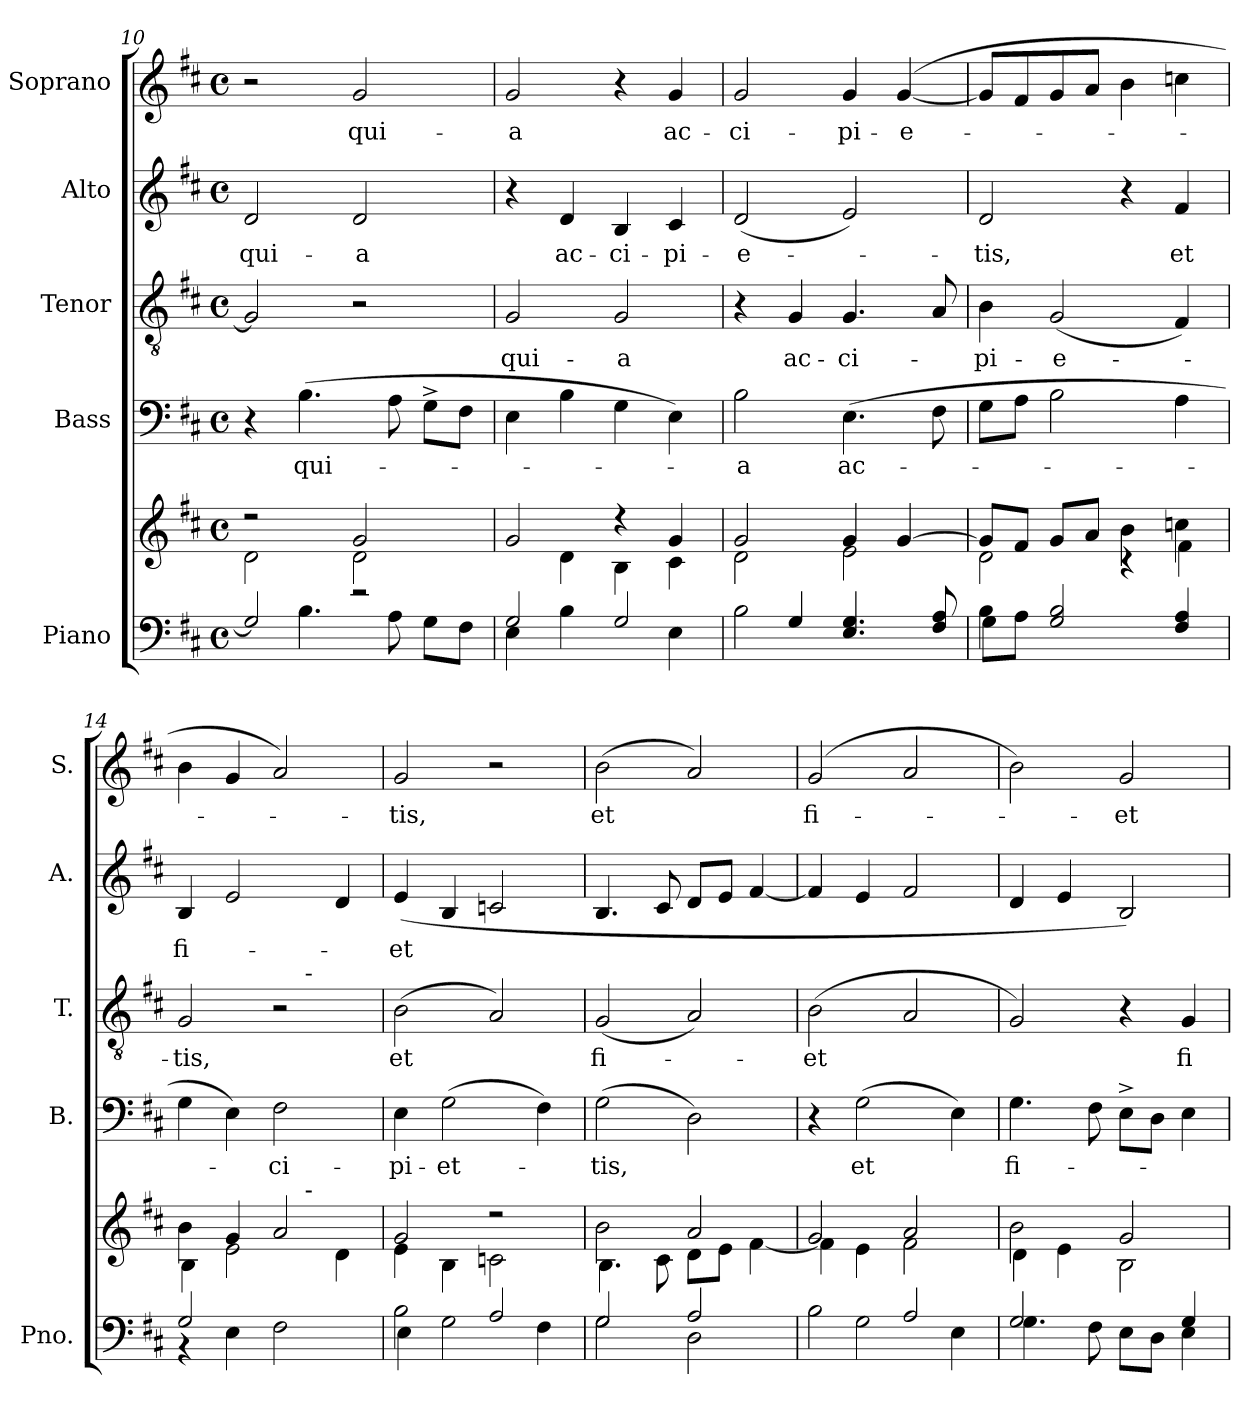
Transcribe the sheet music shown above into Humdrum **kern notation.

**kern	**kern	**kern	**text	**kern	**text	**kern	**text	**kern	**text
*part5	*part5	*part4	*part4	*part3	*part3	*part2	*part2	*part1	*part1
*staff6	*staff5	*staff4	*staff4	*staff3	*staff3	*staff2	*staff2	*staff1	*staff1
*I"Piano	*	*I"Bass	*	*I"Tenor	*	*I"Alto	*	*I"Soprano	*
*I'Pno.	*	*I'B.	*	*I'T.	*	*I'A.	*	*I'S.	*
*clefF4	*clefG2	*clefF4	*	*clefGv2	*	*clefG2	*	*clefG2	*
*k[f#c#]	*k[f#c#]	*k[f#c#]	*	*k[f#c#]	*	*k[f#c#]	*	*k[f#c#]	*
*D:	*D:	*D:	*	*D:	*	*D:	*	*D:	*
*M4/4	*M4/4	*M4/4	*	*M4/4	*	*M4/4	*	*M4/4	*
*met(c)	*met(c)	*met(c)	*	*met(c)	*	*met(c)	*	*met(c)	*
=10	=10	=10	=10	=10	=10	=10	=10	=10	=10
*^	*^	*	*	*	*	*	*	*	*
!	!	!	!	!	!	!	!	!	!LO:LY:b	!	!
2G/]	4ryy	2r	2d\	4r	.	2G/]	.	2d/	qui-	2r	.
!	!	!	!	!	!LO:LY:b	!	!	!	!	!	!
.	4.B\	.	.	(>4.B\	qui-	.	.	.	.	.	.
!	!	!	!	!	!	!	!	!	!LO:LY:b	!	!LO:LY:b
2r	.	2g/	2d\	.	.	2r	.	2d/	-a	2g/	qui-
.	8A\	.	.	8A\	.	.	.	.	.	.	.
.	8G\L	.	.	8G^\L	.	.	.	.	.	.	.
.	8F#\J	.	.	8F#\J	.	.	.	.	.	.	.
=11	=11	=11	=11	=11	=11	=11	=11	=11	=11	=11	=11
!	!	!	!	!	!	!	!LO:LY:b	!	!	!	!LO:LY:b
2G/	4E\	2g/	4ryy	4E\	.	2G/	qui-	4r	.	2g/	-a
!	!	!	!	!	!	!	!	!	!LO:LY:b	!	!
.	4B\	.	4d\	4B\	.	.	.	4d/	ac-	.	.
!	!	!	!	!	!	!	!LO:LY:b	!	!LO:LY:b	!	!
2G/	4ryy	4r	4B\	4G\	.	2G/	-a	4B/	-ci-	4r	.
!	!	!	!	!	!	!	!	!	!LO:LY:b	!	!LO:LY:b
.	4E\	4g/	4c#\	4E\)	.	.	.	4c#/	-pi-	4g/	ac-
=12	=12	=12	=12	=12	=12	=12	=12	=12	=12	=12	=12
!	!	!	!	!	!LO:LY:b	!	!	!	!LO:LY:b	!	!LO:LY:b
4ryy	2B\	2g/	2d\	2B\	-a	4r	.	(<2d/	-e-	2g/	-ci-
!	!	!	!	!	!	!	!LO:LY:b	!	!	!	!
4G/	.	.	.	.	.	4G/	ac-	.	.	.	.
!	!	!	!	!	!LO:LY:b	!	!LO:LY:b	!	!	!	!LO:LY:b
4.E/ 4.G/	2ryy	4g/	2e\	(>4.E\	ac-	4.G/	-ci-	2e/)	.	4g/	-pi-
!	!	!	!	!	!	!	!	!	!	!	!LO:LY:b
.	.	[4g/	.	.	.	.	.	.	.	(>[4g/	-e-
8F#/ 8A/	.	.	.	8F#\	.	8A/	.	.	.	.	.
=13	=13	=13	=13	=13	=13	=13	=13	=13	=13	=13	=13
!	!	!	!	!	!	!	!LO:LY:b	!	!LO:LY:b	!	!
4B\	8G\L	8g/L]	2d\	8G\L	.	4B\	-pi-	2d/	-tis,	8g/L]	.
.	8A\J	8f#/J	.	8A\J	.	.	.	.	.	8f#/	.
!	!	!	!	!	!	!	!LO:LY:b	!	!	!	!
2G/ 2B/	2.ryy	8g/L	.	2B\	.	(<2G/	-e-	.	.	8g/	.
.	.	8a/J	.	.	.	.	.	.	.	8a/J	.
.	.	4b\	4r	.	.	.	.	4r	.	4b\	.
!	!	!	!	!	!	!	!	!	!LO:LY:b	!	!
4F#/ 4A/	.	4ccn\	4f#\	4A\	.	4F#/)	.	4f#/	et	4ccn\	.
=14	=14	=14	=14	=14	=14	=14	=14	=14	=14	=14	=14
!	!	!	!	!	!	!	!LO:LY:b	!	!LO:LY:b	!	!
*	*	*	*^	*	*	*^	*	*	*	*	*
2G/	4r	4b\	4B\	2ryy	4G\	.	2G/	2ryy	-tis,	4B/	fi-	4b\	.
.	4E\	4g/	2e\	.	4E\)	.	.	.	.	2e/	.	4g/	.
!	!	!	!	!	!	!LO:LY:b	!	!	!	!	!	!	!
2ryy	2F#\	2a/	.	8ryy	2F#\	-ci-	2r	8ryy	.	.	.	2a/)	.
!	!	!	!	!	!	!	!	!LO:TX:a:t=-	!	!	!	!	!
!	!	!	!	!LO:TX:a:t=-	!	!	!	!	!	!	!	!	!
.	.	.	.	4.ryy	.	.	.	4.ryy	.	.	.	.	.
.	.	.	4d\	.	.	.	.	.	.	4d/	.	.	.
!!LO:PB:g=z
=15	=15	=15	=15	=15	=15	=15	=15	=15	=15	=15	=15	=15	=15
!	!	!	!	!	!	!LO:LY:b	!	!	!LO:LY:b	!	!LO:LY:b	!	!LO:LY:b
*	*	*	*v	*v	*	*	*v	*v	*	*	*	*	*
2B\	4E\	2g/	4e\	4E\	-pi-	(>2B\	et	(>4e/	-et	2g/	-tis,
!	!	!	!	!	!LO:LY:b	!	!	!	!	!	!
.	2G\	.	4B\	(>2G\	-et-	.	.	4B/	.	.	.
2A/	.	2r	2cn\	.	.	2A/)	.	2cn/	.	2r	.
.	4F#\	.	.	4F#\)	.	.	.	.	.	.	.
=16	=16	=16	=16	=16	=16	=16	=16	=16	=16	=16	=16
!	!	!	!	!	!LO:LY:b	!	!LO:LY:b	!	!	!	!LO:LY:b
2G/	2G\	2b\	4.B\	(>2G\	-tis,	(<2G/	fi-	4.B/	.	(>2b\	et
.	.	.	8c#\	.	.	.	.	8c#/	.	.	.
2A/	2D\	2a/	8d\L	2D\)	.	2A/)	.	8d/L	.	2a/)	.
.	.	.	8e\J	.	.	.	.	8e/J	.	.	.
.	.	.	[4f#\	.	.	.	.	[4f#/	.	.	.
=17	=17	=17	=17	=17	=17	=17	=17	=17	=17	=17	=17
!	!	!	!	!	!	!	!LO:LY:b	!	!	!	!LO:LY:b
2B\	4ryy	2g/	4f#\]	4r	.	(>2B\	-et	4f#/]	.	(<2g/	fi-
!	!	!	!	!	!LO:LY:b	!	!	!	!	!	!
.	2G\	.	4e\	(>2G\	et	.	.	4e/	.	.	.
2A/	.	2a/	2f#\	.	.	2A/	.	2f#/	.	2a/	.
.	4E\	.	.	4E\)	.	.	.	.	.	.	.
=18	=18	=18	=18	=18	=18	=18	=18	=18	=18	=18	=18
!	!	!	!	!	!LO:LY:b	!	!	!	!	!	!
2G/	4.G\	2b\	4d\	4.G\	fi-	2G/)	.	4d/	.	2b\)	.
.	.	.	4e\	.	.	.	.	4e/	.	.	.
.	8F#\	.	.	8F#\	.	.	.	.	.	.	.
!	!	!	!	!	!	!	!	!	!	!	!LO:LY:b
8E\L	4ryy	2g/	2B\	8E^\L	.	4r	.	2B/)	.	2g/	-et
8D\J	.	.	.	8D\J	.	.	.	.	.	.	.
!	!	!	!	!	!	!	!LO:LY:b	!	!	!	!
4G/	4E\	.	.	4E\	.	4G/	fi-	.	.	.	.
*v	*v	*	*	*	*	*	*	*	*	*	*
*	*v	*v	*	*	*	*	*	*	*	*
=	=	=	=	=	=	=	=	=	=
*-	*-	*-	*-	*-	*-	*-	*-	*-	*-
